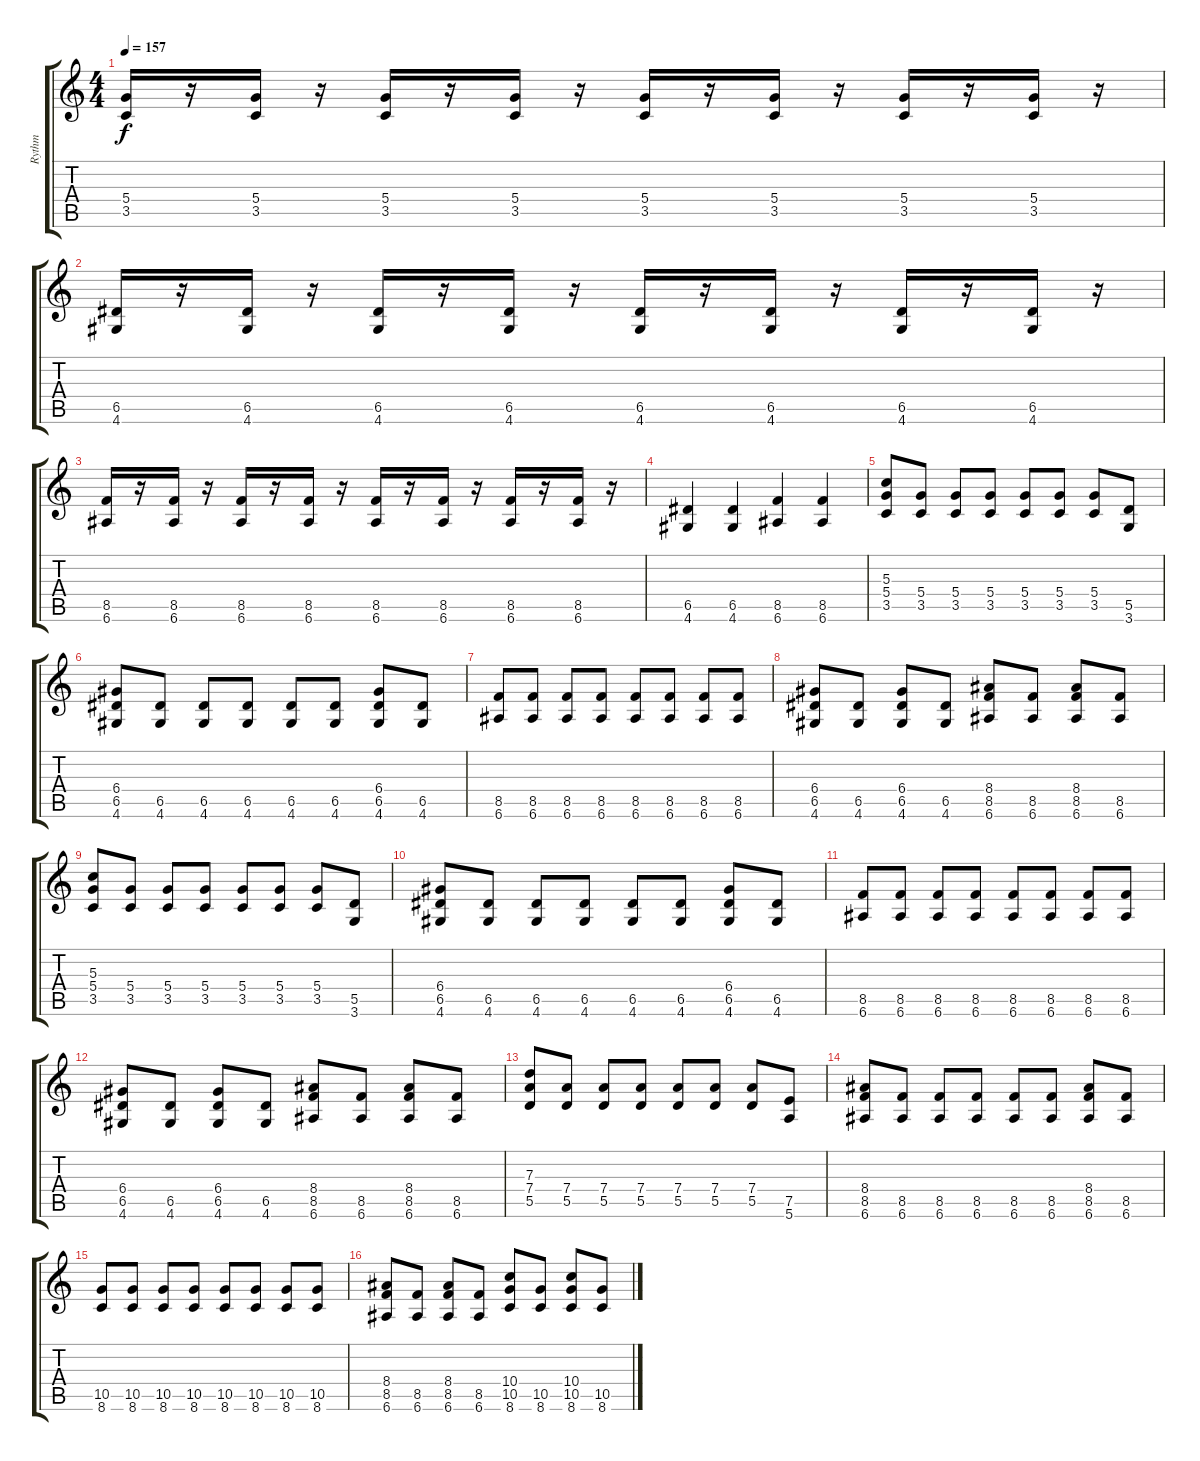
\track ("Rythm" "Rythm") {instrument distortionguitar}
\staff {score tabs}
\tuning (E4 B3 G3 D3 A2 E2) {hide}
\ts (4 4)
\tempo 157
\clef g2
\ks c
(5.4 3.5).16{dy f} r.16 (5.4 3.5).16 r.16 (5.4 3.5).16 r.16 (5.4 3.5).16 r.16 (5.4 3.5).16 r.16 (5.4 3.5).16 r.16 (5.4 3.5).16 r.16 (5.4 3.5).16 r.16 |
(6.5 4.6).16 r.16 (6.5 4.6).16 r.16 (6.5 4.6).16 r.16 (6.5 4.6).16 r.16 (6.5 4.6).16 r.16 (6.5 4.6).16 r.16 (6.5 4.6).16 r.16 (6.5 4.6).16 r.16 |
(8.5 6.6).16 r.16 (8.5 6.6).16 r.16 (8.5 6.6).16 r.16 (8.5 6.6).16 r.16 (8.5 6.6).16 r.16 (8.5 6.6).16 r.16 (8.5 6.6).16 r.16 (8.5 6.6).16 r.16 |
(6.5 4.6).4 (6.5 4.6).4 (8.5 6.6).4 (8.5 6.6).4 |
(5.3 5.4 3.5).8 (5.4 3.5).8 (5.4 3.5).8 (5.4 3.5).8 (5.4 3.5).8 (5.4 3.5).8 (5.4 3.5).8 (5.5 3.6).8 |
(6.4 6.5 4.6).8 (6.5 4.6).8 (6.5 4.6).8 (6.5 4.6).8 (6.5 4.6).8 (6.5 4.6).8 (6.4 6.5 4.6).8 (6.5 4.6).8 |
(8.5 6.6).8 (8.5 6.6).8 (8.5 6.6).8 (8.5 6.6).8 (8.5 6.6).8 (8.5 6.6).8 (8.5 6.6).8 (8.5 6.6).8 |
(6.4 6.5 4.6).8 (6.5 4.6).8 (6.4 6.5 4.6).8 (6.5 4.6).8 (8.4 8.5 6.6).8 (8.5 6.6).8 (8.4 8.5 6.6).8 (8.5 6.6).8 |
(5.3 5.4 3.5).8 (5.4 3.5).8 (5.4 3.5).8 (5.4 3.5).8 (5.4 3.5).8 (5.4 3.5).8 (5.4 3.5).8 (5.5 3.6).8 |
(6.4 6.5 4.6).8 (6.5 4.6).8 (6.5 4.6).8 (6.5 4.6).8 (6.5 4.6).8 (6.5 4.6).8 (6.4 6.5 4.6).8 (6.5 4.6).8 |
(8.5 6.6).8 (8.5 6.6).8 (8.5 6.6).8 (8.5 6.6).8 (8.5 6.6).8 (8.5 6.6).8 (8.5 6.6).8 (8.5 6.6).8 |
(6.4 6.5 4.6).8 (6.5 4.6).8 (6.4 6.5 4.6).8 (6.5 4.6).8 (8.4 8.5 6.6).8 (8.5 6.6).8 (8.4 8.5 6.6).8 (8.5 6.6).8 |
(7.3 7.4 5.5).8 (7.4 5.5).8 (7.4 5.5).8 (7.4 5.5).8 (7.4 5.5).8 (7.4 5.5).8 (7.4 5.5).8 (7.5 5.6).8 |
(8.4 8.5 6.6).8 (8.5 6.6).8 (8.5 6.6).8 (8.5 6.6).8 (8.5 6.6).8 (8.5 6.6).8 (8.4 8.5 6.6).8 (8.5 6.6).8 |
(10.5 8.6).8 (10.5 8.6).8 (10.5 8.6).8 (10.5 8.6).8 (10.5 8.6).8 (10.5 8.6).8 (10.5 8.6).8 (10.5 8.6).8 |
(8.4 8.5 6.6).8 (8.5 6.6).8 (8.4 8.5 6.6).8 (8.5 6.6).8 (10.4 10.5 8.6).8 (10.5 8.6).8 (10.4 10.5 8.6).8 (10.5 8.6).8
